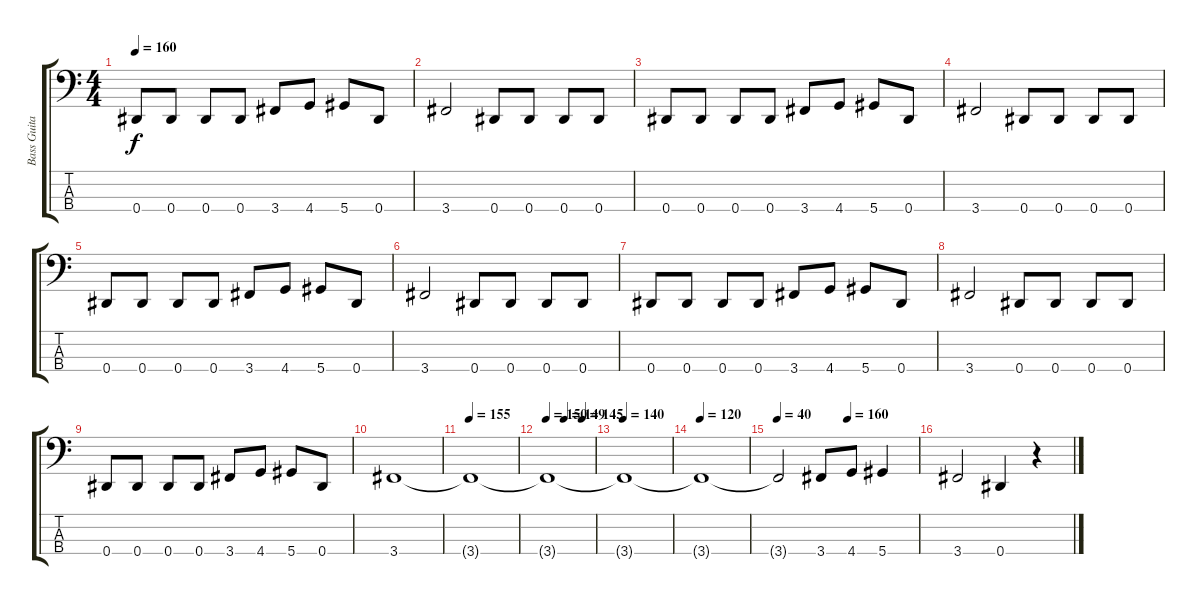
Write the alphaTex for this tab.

\track ("Bass Guitar" "Bass Guita") {instrument electricbasspick}
\staff {score tabs}
\tuning (Gb2 Db2 Ab1 Eb1) {hide}
\ts (4 4)
\tempo 160
\clef f4
\ks c
0.4.8{dy f} 0.4.8 0.4.8 0.4.8 3.4.8 4.4.8 5.4.8 0.4.8 |
3.4.2 0.4.8 0.4.8 0.4.8 0.4.8 |
0.4.8 0.4.8 0.4.8 0.4.8 3.4.8 4.4.8 5.4.8 0.4.8 |
3.4.2 0.4.8 0.4.8 0.4.8 0.4.8 |
0.4.8 0.4.8 0.4.8 0.4.8 3.4.8 4.4.8 5.4.8 0.4.8 |
3.4.2 0.4.8 0.4.8 0.4.8 0.4.8 |
0.4.8 0.4.8 0.4.8 0.4.8 3.4.8 4.4.8 5.4.8 0.4.8 |
3.4.2 0.4.8 0.4.8 0.4.8 0.4.8 |
0.4.8 0.4.8 0.4.8 0.4.8 3.4.8 4.4.8 5.4.8 0.4.8 |
3.4.1 |
\tempo 155
3.4{t}.1 |
\tempo 150
\tempo (149 0.375)
\tempo (145 0.75)
3.4{t}.1 |
\tempo 140
3.4{t}.1 |
\tempo 120
3.4{t}.1 |
\tempo 40
\tempo (160 0.5)
3.4{t}.2 3.4.8 4.4.8 5.4.4 |
3.4.2 0.4.4 r.4
